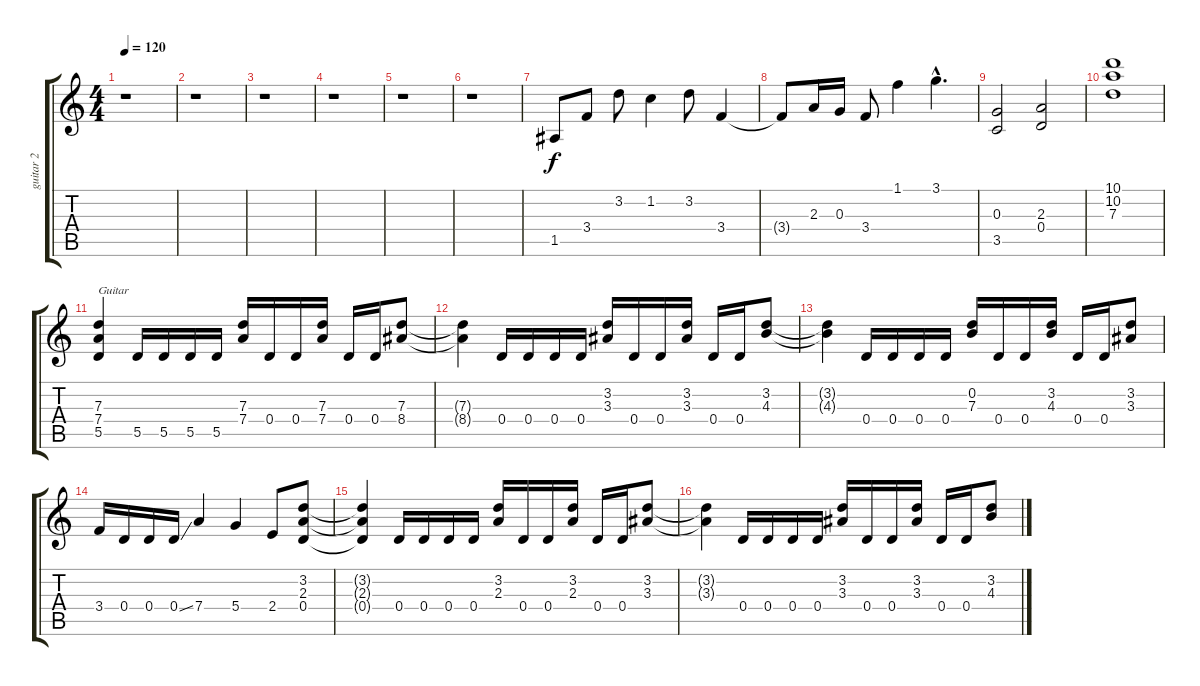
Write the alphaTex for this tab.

\track ("guitar 2" "guitar 2") {instrument distortionguitar}
\staff {score tabs}
\tuning (E4 B3 G3 D3 A2 E2) {hide}
\ts (4 4)
\tempo 120
\clef g2
\ks c
r.1{dy f} |
r.1 |
r.1 |
r.1 |
r.1 |
r.1 |
1.5.8 3.4.8 3.2.8 1.2.4 3.2.8 3.4.4 |
3.4{t}.8 2.3.16 0.3.16 3.4.8 1.1.4 3.1{hac}.4{d} |
(0.3 3.5).2 (2.3 0.4).2 |
(10.1 10.2 7.3).1 |
(7.3 7.4 5.5).4{txt "Guitar" instrument distortionguitar} 5.5.16 5.5.16 5.5.16 5.5.16 (7.3 7.4).16 0.4.16 0.4.16 (7.3 7.4).16 0.4.16 0.4.16 (7.3 8.4).8 |
(7.3{t} 8.4{t}).4 0.4.16 0.4.16 0.4.16 0.4.16 (3.2 3.3).16 0.4.16 0.4.16 (3.2 3.3).16 0.4.16 0.4.16 (3.2 4.3).8 |
(3.2{t} 4.3{t}).4 0.4.16 0.4.16 0.4.16 0.4.16 (0.2 7.3).16 0.4.16 0.4.16 (3.2 4.3).16 0.4.16 0.4.16 (3.2 3.3).8 |
3.4.16 0.4.16 0.4.16 0.4{ss}.16 7.4.4 5.4.4 2.4.8 (3.2 2.3 0.4).8 |
(3.2{t} 2.3{t} 0.4{t}).4 0.4.16 0.4.16 0.4.16 0.4.16 (3.2 2.3).16 0.4.16 0.4.16 (3.2 2.3).16 0.4.16 0.4.16 (3.2 3.3).8 |
(3.2{t} 3.3{t}).4 0.4.16 0.4.16 0.4.16 0.4.16 (3.2 3.3).16 0.4.16 0.4.16 (3.2 3.3).16 0.4.16 0.4.16 (3.2 4.3).8
